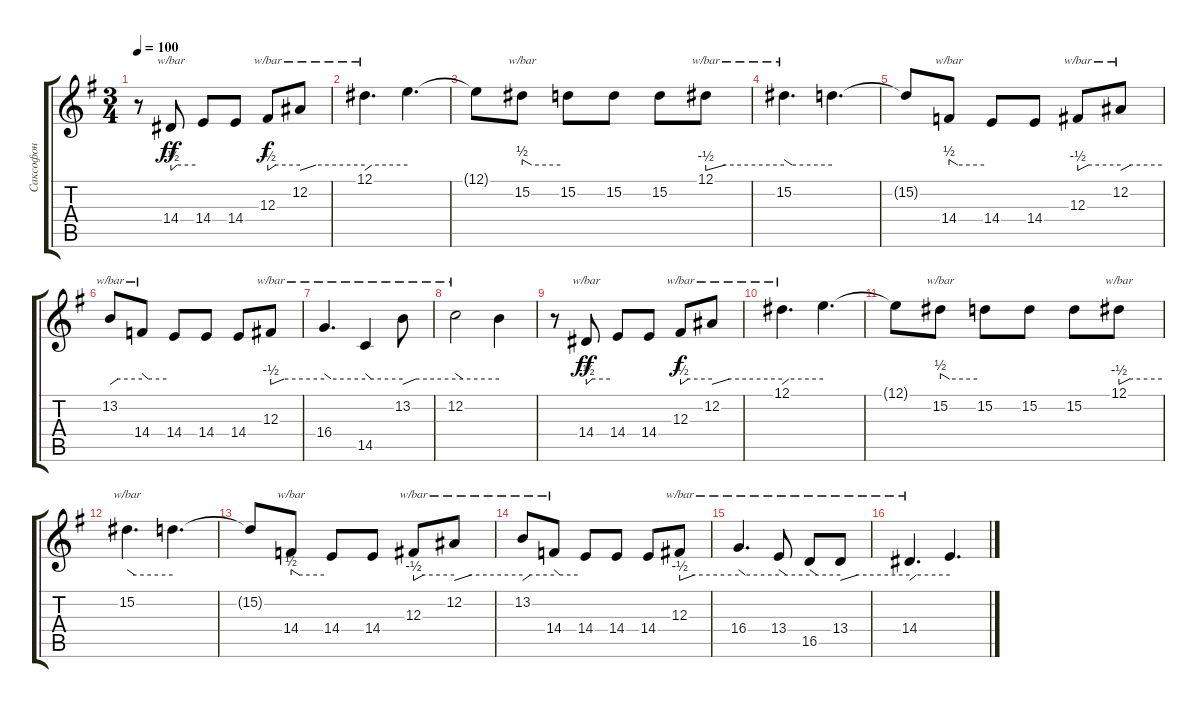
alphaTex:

\track ("Саксофон" "Саксофон") {instrument altosax}
\staff {score tabs}
\tuning (E4 B3 G3 D3 A2 E2) {hide}
\ts (3 4)
\tempo 100
\clef g2
\ks eminor
r.8{dy f} 14.4.8{tbe (custom default 0 -2 15 0 60 0) dy ff} 14.4.8 14.4.8 12.3.8{tbe (custom default 0 -2 15 0 60 0) dy f} 12.2.8{tbe (custom default 0 -2 15 0 60 0)} |
12.1.4{d tbe (custom default 0 -2 10 0 60 0)} 12.1{t}.4{d} |
12.1{t}.8 15.2.8{tbe (custom default 0 2 15 0 60 0)} 15.2.8 15.2.8 15.2.8 12.1.8{tbe (custom default 0 -2 15 0 60 0)} |
15.2.4{d tbe (custom default 0 2 10 0 60 0)} 15.2{t}.4{d} |
15.2{t}.8 14.4.8{tbe (custom default 0 2 15 0 60 0)} 14.4.8 14.4.8 12.3.8{tbe (custom default 0 -2 15 0 60 0)} 12.2.8{tbe (custom default 0 -2 15 0 60 0)} |
13.2.8{tbe (custom default 0 -2 15 0 60 0)} 14.4.8{tbe (custom default 0 2 15 0 60 0)} 14.4.8 14.4.8 14.4.8 12.3.8{tbe (custom default 0 -2 15 0 60 0)} |
16.4.4{d tbe (custom default 0 2 10 0 60 0)} 14.5.4{tbe (custom default 0 2 10 0 60 0)} 13.2.8{tbe (custom default 0 -2 15 0 60 0)} |
12.2.2{tbe (custom default 0 2 10 0 60 0)} 12.2{t}.4 |
r.8 14.4.8{tbe (custom default 0 -2 15 0 60 0) dy ff} 14.4.8 14.4.8 12.3.8{tbe (custom default 0 -2 15 0 60 0) dy f} 12.2.8{tbe (custom default 0 -2 15 0 60 0)} |
12.1.4{d tbe (custom default 0 -2 10 0 60 0)} 12.1{t}.4{d} |
12.1{t}.8 15.2.8{tbe (custom default 0 2 15 0 60 0)} 15.2.8 15.2.8 15.2.8 12.1.8{tbe (custom default 0 -2 15 0 60 0)} |
15.2.4{d tbe (custom default 0 2 10 0 60 0)} 15.2{t}.4{d} |
15.2{t}.8 14.4.8{tbe (custom default 0 2 15 0 60 0)} 14.4.8 14.4.8 12.3.8{tbe (custom default 0 -2 15 0 60 0)} 12.2.8{tbe (custom default 0 -2 15 0 60 0)} |
13.2.8{tbe (custom default 0 -2 15 0 60 0)} 14.4.8{tbe (custom default 0 2 15 0 60 0)} 14.4.8 14.4.8 14.4.8 12.3.8{tbe (custom default 0 -2 15 0 60 0)} |
16.4.4{d tbe (custom default 0 2 10 0 60 0)} 13.4.8{tbe (custom default 0 2 15 0 60 0)} 16.5.8{tbe (custom default 0 2 15 0 60 0)} 13.4.8{tbe (custom default 0 -2 15 0 60 0)} |
14.4.4{d tbe (custom default 0 -2 10 0 60 0)} 14.4{t}.4{d}
